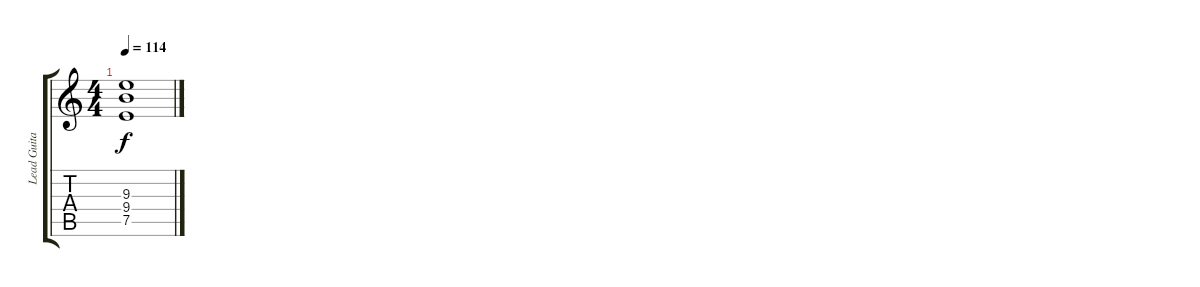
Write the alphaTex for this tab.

\track ("Lead Guitar" "Lead Guita") {instrument distortionguitar}
\staff {score tabs}
\tuning (E4 B3 G3 D3 A2 E2) {hide}
\ts (4 4)
\tempo 114
\clef g2
\ks c
(9.3 9.4 7.5).1{dy f}
